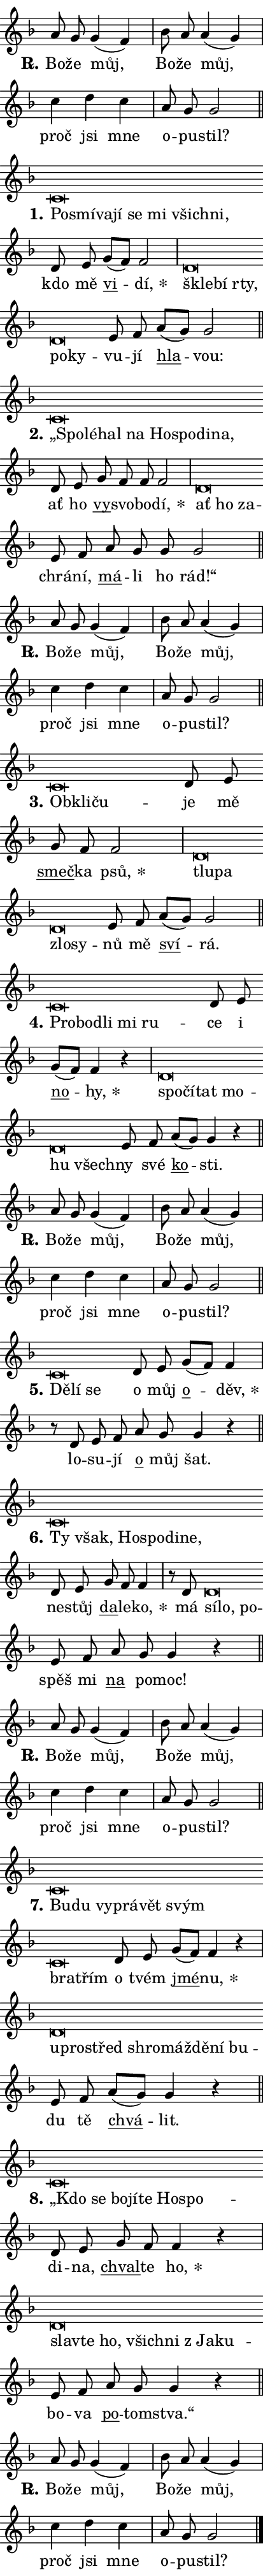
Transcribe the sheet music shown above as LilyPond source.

\version "2.22.1"
\header { tagline = "" }
\paper {
  indent = 0\cm
  top-margin = 0\cm
  right-margin = 0\cm
  bottom-margin = 0\cm
  left-margin = 0\cm
  paper-width = 7\cm
  page-breaking = #ly:one-page-breaking
  system-system-spacing.basic-distance = #11
  score-system-spacing.basic-distance = #11.3
  ragged-last = ##f
}


%% Author: Thomas Morley
%% https://lists.gnu.org/archive/html/lilypond-user/2020-05/msg00002.html
#(define (line-position grob)
"Returns position of @var[grob} in current system:
   @code{'start}, if at first time-step
   @code{'end}, if at last time-step
   @code{'middle} otherwise
"
  (let* ((col (ly:item-get-column grob))
         (ln (ly:grob-object col 'left-neighbor))
         (rn (ly:grob-object col 'right-neighbor))
         (col-to-check-left (if (ly:grob? ln) ln col))
         (col-to-check-right (if (ly:grob? rn) rn col))
         (break-dir-left
           (and
             (ly:grob-property col-to-check-left 'non-musical #f)
             (ly:item-break-dir col-to-check-left)))
         (break-dir-right
           (and
             (ly:grob-property col-to-check-right 'non-musical #f)
             (ly:item-break-dir col-to-check-right))))
        (cond ((eqv? 1 break-dir-left) 'start)
              ((eqv? -1 break-dir-right) 'end)
              (else 'middle))))

#(define (tranparent-at-line-position vctor)
  (lambda (grob)
  "Relying on @code{line-position} select the relevant enry from @var{vctor}.
Used to determine transparency,"
    (case (line-position grob)
      ((end) (not (vector-ref vctor 0)))
      ((middle) (not (vector-ref vctor 1)))
      ((start) (not (vector-ref vctor 2))))))

noteHeadBreakVisibility =
#(define-music-function (break-visibility)(vector?)
"Makes @code{NoteHead}s transparent relying on @var{break-visibility}"
#{
  \override NoteHead.transparent =
    #(tranparent-at-line-position break-visibility)
#})

#(define delete-ledgers-for-transparent-note-heads
  (lambda (grob)
    "Reads whether a @code{NoteHead} is transparent.
If so this @code{NoteHead} is removed from @code{'note-heads} from
@var{grob}, which is supposed to be @code{LedgerLineSpanner}.
As a result ledgers are not printed for this @code{NoteHead}"
    (let* ((nhds-array (ly:grob-object grob 'note-heads))
           (nhds-list
             (if (ly:grob-array? nhds-array)
                 (ly:grob-array->list nhds-array)
                 '()))
           ;; Relies on the transparent-property being done before
           ;; Staff.LedgerLineSpanner.after-line-breaking is executed.
           ;; This is fragile ...
           (to-keep
             (remove
               (lambda (nhd)
                 (ly:grob-property nhd 'transparent #f))
               nhds-list)))
      ;; TODO find a better method to iterate over grob-arrays, similiar
      ;; to filter/remove etc for lists
      ;; For now rebuilt from scratch
      (set! (ly:grob-object grob 'note-heads)  '())
      (for-each
        (lambda (nhd)
          (ly:pointer-group-interface::add-grob grob 'note-heads nhd))
        to-keep))))

hideNotes = {
  \noteHeadBreakVisibility #begin-of-line-visible
}
unHideNotes = {
  \noteHeadBreakVisibility #all-visible
}

% work-around for resetting accidentals
% https://lilypond.org/doc/v2.23/Documentation/notation/displaying-rhythms#unmetered-music
cadenzaMeasure = {
  \cadenzaOff
  \partial 1024 s1024
  \cadenzaOn
}

#(define-markup-command (accent layout props text) (markup?)
  "Underline accented syllable"
  (interpret-markup layout props
    #{\markup \override #'(offset . 4.3) \underline { #text }#}))

responsum = \markup \concat {
  "R" \hspace #-1.05 \path #0.1 #'((moveto 0 0.07) (lineto 0.9 0.8)) \hspace #0.05 "."
}

\layout {
    \context {
        \Staff
        \remove "Time_signature_engraver"
        \override LedgerLineSpanner.after-line-breaking = #delete-ledgers-for-transparent-note-heads
    }
    \context {
        \Voice {
            \override NoteHead.output-attributes = #'((class . "notehead"))
            \override Hairpin.height = #0.55
        }
    }
    \context {
        \Lyrics {
            \override StanzaNumber.output-attributes = #'((class . "stanzanumber"))
            \override LyricSpace.minimum-distance = #0.9
            \override LyricText.font-name = #"TeX Gyre Schola"
            \override LyricText.font-size = 1
            \override StanzaNumber.font-name = #"TeX Gyre Schola Bold"
            \override StanzaNumber.font-size = 1
        }
    }
}

% magnetic-lyrics.ily
%
%   written by
%     Jean Abou Samra <jean@abou-samra.fr>
%     Werner Lemberg <wl@gnu.org>
%
%   adapted by
%     Jiri Hon <jiri.hon@gmail.com>
%
% Version 2022-Apr-15

% https://www.mail-archive.com/lilypond-user@gnu.org/msg149350.html

#(define (Left_hyphen_pointer_engraver context)
   "Collect syllable-hyphen-syllable occurrences in lyrics and store
them in properties.  This engraver only looks to the left.  For
example, if the lyrics input is @code{foo -- bar}, it does the
following.

@itemize @bullet
@item
Set the @code{text} property of the @code{LyricHyphen} grob between
@q{foo} and @q{bar} to @code{foo}.

@item
Set the @code{left-hyphen} property of the @code{LyricText} grob with
text @q{foo} to the @code{LyricHyphen} grob between @q{foo} and
@q{bar}.
@end itemize

Use this auxiliary engraver in combination with the
@code{lyric-@/text::@/apply-@/magnetic-@/offset!} hook."
   (let ((hyphen #f)
         (text #f))
     (make-engraver
      (acknowledgers
       ((lyric-syllable-interface engraver grob source-engraver)
        (set! text grob)))
      (end-acknowledgers
       ((lyric-hyphen-interface engraver grob source-engraver)
        ;(when (not (grob::has-interface grob 'lyric-space-interface))
          (set! hyphen grob)));)
      ((stop-translation-timestep engraver)
       (when (and text hyphen)
         (ly:grob-set-object! text 'left-hyphen hyphen))
       (set! text #f)
       (set! hyphen #f)))))

#(define (lyric-text::apply-magnetic-offset! grob)
   "If the space between two syllables is less than the value in
property @code{LyricText@/.details@/.squash-threshold}, move the right
syllable to the left so that it gets concatenated with the left
syllable.

Use this function as a hook for
@code{LyricText@/.after-@/line-@/breaking} if the
@code{Left_@/hyphen_@/pointer_@/engraver} is active."
   (let ((hyphen (ly:grob-object grob 'left-hyphen #f)))
     (when hyphen
       (let ((left-text (ly:spanner-bound hyphen LEFT)))
         (when (grob::has-interface left-text 'lyric-syllable-interface)
           (let* ((common (ly:grob-common-refpoint grob left-text X))
                  (this-x-ext (ly:grob-extent grob common X))
                  (left-x-ext
                   (begin
                     ;; Trigger magnetism for left-text.
                     (ly:grob-property left-text 'after-line-breaking)
                     (ly:grob-extent left-text common X)))
                  ;; `delta` is the gap width between two syllables.
                  (delta (- (interval-start this-x-ext)
                            (interval-end left-x-ext)))
                  (details (ly:grob-property grob 'details))
                  (threshold (assoc-get 'squash-threshold details 0.2)))
             (when (< delta threshold)
               (let* (;; We have to manipulate the input text so that
                      ;; ligatures crossing syllable boundaries are not
                      ;; disabled.  For languages based on the Latin
                      ;; script this is essentially a beautification.
                      ;; However, for non-Western scripts it can be a
                      ;; necessity.
                      (lt (ly:grob-property left-text 'text))
                      (rt (ly:grob-property grob 'text))
                      (is-space (grob::has-interface hyphen 'lyric-space-interface))
                      (space (if is-space " " ""))
                      (space-markup (grob-interpret-markup grob " "))
                      (space-size (interval-length (ly:stencil-extent space-markup X)))
                      (extra-delta (if is-space space-size 0))
                      ;; Append new syllable.
                      (ltrt-space (if (and (string? lt) (string? rt))
                                (string-append lt space rt)
                                (make-concat-markup (list lt space rt))))
                      ;; Right-align `ltrt` to the right side.
                      (ltrt-space-markup (grob-interpret-markup
                               grob
                               (make-translate-markup
                                (cons (interval-length this-x-ext) 0)
                                (make-right-align-markup ltrt-space)))))
                 (begin
                   ;; Don't print `left-text`.
                   (ly:grob-set-property! left-text 'stencil #f)
                   ;; Set text and stencil (which holds all collected
                   ;; syllables so far) and shift it to the left.
                   (ly:grob-set-property! grob 'text ltrt-space)
                   (ly:grob-set-property! grob 'stencil ltrt-space-markup)
                   (ly:grob-translate-axis! grob (- (- delta extra-delta)) X))))))))))


#(define (lyric-hyphen::displace-bounds-first grob)
   ;; Make very sure this callback isn't triggered too early.
   (let ((left (ly:spanner-bound grob LEFT))
         (right (ly:spanner-bound grob RIGHT)))
     (ly:grob-property left 'after-line-breaking)
     (ly:grob-property right 'after-line-breaking)
     (ly:lyric-hyphen::print grob)))

squashThreshold = #0.4

\layout {
  \context {
    \Lyrics
    \consists #Left_hyphen_pointer_engraver
    \override LyricText.after-line-breaking =
      #lyric-text::apply-magnetic-offset!
    \override LyricHyphen.stencil = #lyric-hyphen::displace-bounds-first
    \override LyricText.details.squash-threshold = \squashThreshold
    \override LyricHyphen.minimum-distance = 0
    \override LyricHyphen.minimum-length = \squashThreshold
  }
}

squash = \override LyricText.details.squash-threshold = 9999
unSquash = \override LyricText.details.squash-threshold = \squashThreshold

left = \override LyricText.self-alignment-X = #LEFT
unLeft = \revert LyricText.self-alignment-X

starOffset = #(lambda (grob) 
                (let ((x_offset (ly:self-alignment-interface::aligned-on-x-parent grob)))
                  (if (= x_offset 0) 0 (+ x_offset 1.2))))

star = #(define-music-function (syllable)(string?)
"Append star separator at the end of a syllable"
#{
  \once \override LyricText.X-offset = #starOffset
  \lyricmode { \markup {
    #syllable
    \override #'((font-name . "TeX Gyre Schola Bold")) \hspace #0.2 \lower #0.65 \larger "*"
  } }
#})

starAccent = #(define-music-function (syllable)(string?)
"Append star separator at the end of a syllable and make accent"
#{
  \once \override LyricText.X-offset = #starOffset
  \lyricmode { \markup {
    \accent #syllable
    \override #'((font-name . "TeX Gyre Schola Bold")) \hspace #0.2 \lower #0.65 \larger "*"
  } }
#})

breath = #(define-music-function (syllable)(string?)
"Append breathing indicator at the end of a syllable"
#{
  \lyricmode { \markup { #syllable "+" } }
#})

optionalBreath = #(define-music-function (syllable)(string?)
"Append optional breathing indicator at the end of a syllable"
#{
  \lyricmode { \markup { #syllable "(+)" } }
#})


\score {
    <<
        \new Voice = "melody" { \cadenzaOn \key f \major \relative { a'8 g g4( f) \cadenzaMeasure \bar "|" bes8 a a4( g) \cadenzaMeasure \bar "|" c d c \cadenzaMeasure \bar "|" a8 g g2 \cadenzaMeasure \bar "||" \break } }
        \new Lyrics \lyricsto "melody" { \lyricmode { \set stanza = \responsum
Bo -- že můj, Bo -- že můj, proč jsi mne o -- pu -- stil? } }
    >>
    \layout {}
}

\score {
    <<
        \new Voice = "melody" { \cadenzaOn \key f \major \relative { c'\breve*1/16 \hideNotes \breve*1/16 \bar "" \breve*1/16 \bar "" \breve*1/16 \bar "" \breve*1/16 \bar "" \breve*1/16 \bar "" \breve*1/16 \breve*1/16 \bar "" \unHideNotes d8 e \bar "" g[( f)] f2 \cadenzaMeasure \bar "|" d\breve*1/16 \hideNotes \breve*1/16 \bar "" \breve*1/16 \bar "" \breve*1/16 \breve*1/16 \bar "" \unHideNotes e8 f \bar "" a[( g)] g2 \cadenzaMeasure \bar "||" \break } }
        \new Lyrics \lyricsto "melody" { \lyricmode { \set stanza = "1."
\left Po -- \squash smí -- va -- jí se mi všich -- ni, \unLeft \unSquash kdo mě \markup \accent vi -- \star dí, \left škle -- \squash bí rty, po -- ky -- \unLeft \unSquash vu -- jí \markup \accent hla -- vou: } }
    >>
    \layout {}
}

\score {
    <<
        \new Voice = "melody" { \cadenzaOn \key f \major \relative { c'\breve*1/16 \hideNotes \breve*1/16 \bar "" \breve*1/16 \bar "" \breve*1/16 \bar "" \breve*1/16 \bar "" \breve*1/16 \bar "" \breve*1/16 \breve*1/16 \bar "" \unHideNotes d8 e \bar "" g f f f2 \cadenzaMeasure \bar "|" d\breve*1/16 \hideNotes \breve*1/16 \breve*1/16 \bar "" \unHideNotes e8 f \bar "" a g g g2 \cadenzaMeasure \bar "||" \break } }
        \new Lyrics \lyricsto "melody" { \lyricmode { \set stanza = "2."
\left „Spo -- \squash lé -- hal na Ho -- spo -- di -- na, \unLeft \unSquash ať ho \markup \accent vy -- svo -- bo -- \star dí, \left ať \squash ho za -- \unLeft \unSquash chrá -- ní, \markup \accent má -- li ho rád!“ } }
    >>
    \layout {}
}

\score {
    <<
        \new Voice = "melody" { \cadenzaOn \key f \major \relative { a'8 g g4( f) \cadenzaMeasure \bar "|" bes8 a a4( g) \cadenzaMeasure \bar "|" c d c \cadenzaMeasure \bar "|" a8 g g2 \cadenzaMeasure \bar "||" \break } }
        \new Lyrics \lyricsto "melody" { \lyricmode { \set stanza = \responsum
Bo -- že můj, Bo -- že můj, proč jsi mne o -- pu -- stil? } }
    >>
    \layout {}
}

\score {
    <<
        \new Voice = "melody" { \cadenzaOn \key f \major \relative { c'\breve*1/16 \hideNotes \breve*1/16 \breve*1/16 \bar "" \unHideNotes d8 e \bar "" g f f2 \cadenzaMeasure \bar "|" d\breve*1/16 \hideNotes \breve*1/16 \bar "" \breve*1/16 \breve*1/16 \bar "" \unHideNotes e8 f \bar "" a[( g)] g2 \cadenzaMeasure \bar "||" \break } }
        \new Lyrics \lyricsto "melody" { \lyricmode { \set stanza = "3."
\left Ob -- \squash kli -- ču -- \unLeft \unSquash je mě \markup \accent smeč -- ka \star psů, \left tlu -- \squash pa zlo -- sy -- \unLeft \unSquash nů mě \markup \accent sví -- rá. } }
    >>
    \layout {}
}

\score {
    <<
        \new Voice = "melody" { \cadenzaOn \key f \major \relative { c'\breve*1/16 \hideNotes \breve*1/16 \bar "" \breve*1/16 \bar "" \breve*1/16 \breve*1/16 \bar "" \unHideNotes d8 e \bar "" g[( f)] f4 r \cadenzaMeasure \bar "|" d\breve*1/16 \hideNotes \breve*1/16 \bar "" \breve*1/16 \bar "" \breve*1/16 \bar "" \breve*1/16 \breve*1/16 \bar "" \unHideNotes e8 f \bar "" a[( g)] g4 r \cadenzaMeasure \bar "||" \break } }
        \new Lyrics \lyricsto "melody" { \lyricmode { \set stanza = "4."
\left Pro -- \squash bo -- dli mi ru -- \unLeft \unSquash ce i \markup \accent no -- \star hy, \left spo -- \squash čí -- tat mo -- hu všech -- \unLeft \unSquash ny své \markup \accent ko -- sti. } }
    >>
    \layout {}
}

\score {
    <<
        \new Voice = "melody" { \cadenzaOn \key f \major \relative { a'8 g g4( f) \cadenzaMeasure \bar "|" bes8 a a4( g) \cadenzaMeasure \bar "|" c d c \cadenzaMeasure \bar "|" a8 g g2 \cadenzaMeasure \bar "||" \break } }
        \new Lyrics \lyricsto "melody" { \lyricmode { \set stanza = \responsum
Bo -- že můj, Bo -- že můj, proč jsi mne o -- pu -- stil? } }
    >>
    \layout {}
}

\score {
    <<
        \new Voice = "melody" { \cadenzaOn \key f \major \relative { c'\breve*1/16 \hideNotes \breve*1/16 \breve*1/16 \bar "" \unHideNotes d8 e \bar "" g[( f)] f4 \cadenzaMeasure \bar "|" r8 d e f \bar "" a g g4 r \cadenzaMeasure \bar "||" \break } }
        \new Lyrics \lyricsto "melody" { \lyricmode { \set stanza = "5."
\left Dě -- \squash lí se \unLeft \unSquash o můj \markup \accent o -- \star děv, lo -- su -- jí \markup \accent o můj šat. } }
    >>
    \layout {}
}

\score {
    <<
        \new Voice = "melody" { \cadenzaOn \key f \major \relative { c'\breve*1/16 \hideNotes \breve*1/16 \bar "" \breve*1/16 \bar "" \breve*1/16 \bar "" \breve*1/16 \breve*1/16 \bar "" \unHideNotes d8 e \bar "" g f f4 \cadenzaMeasure \bar "|" r8 d d\breve*1/16 \hideNotes \breve*1/16 \breve*1/16 \bar "" \unHideNotes e8 f \bar "" a g g4 r \cadenzaMeasure \bar "||" \break } }
        \new Lyrics \lyricsto "melody" { \lyricmode { \set stanza = "6."
\left Ty \squash však, Ho -- spo -- di -- ne, \unLeft \unSquash ne -- stůj \markup \accent da -- le -- \star ko, má \left sí -- \squash lo, po -- \unLeft \unSquash spěš mi \markup \accent na po -- moc! } }
    >>
    \layout {}
}

\score {
    <<
        \new Voice = "melody" { \cadenzaOn \key f \major \relative { a'8 g g4( f) \cadenzaMeasure \bar "|" bes8 a a4( g) \cadenzaMeasure \bar "|" c d c \cadenzaMeasure \bar "|" a8 g g2 \cadenzaMeasure \bar "||" \break } }
        \new Lyrics \lyricsto "melody" { \lyricmode { \set stanza = \responsum
Bo -- že můj, Bo -- že můj, proč jsi mne o -- pu -- stil? } }
    >>
    \layout {}
}

\score {
    <<
        \new Voice = "melody" { \cadenzaOn \key f \major \relative { c'\breve*1/16 \hideNotes \breve*1/16 \bar "" \breve*1/16 \bar "" \breve*1/16 \bar "" \breve*1/16 \bar "" \breve*1/16 \bar "" \breve*1/16 \breve*1/16 \bar "" \unHideNotes d8 e \bar "" g[( f)] f4 r \cadenzaMeasure \bar "|" d\breve*1/16 \hideNotes \breve*1/16 \bar "" \breve*1/16 \bar "" \breve*1/16 \bar "" \breve*1/16 \bar "" \breve*1/16 \breve*1/16 \bar "" \unHideNotes e8 f \bar "" a[( g)] g4 r \cadenzaMeasure \bar "||" \break } }
        \new Lyrics \lyricsto "melody" { \lyricmode { \set stanza = "7."
\left Bu -- \squash du vy -- prá -- vět svým bra -- třím \unLeft \unSquash o tvém \markup \accent jmé -- \star nu, \left upro -- \squash střed shro -- máž -- dě -- ní bu -- \unLeft \unSquash du tě \markup \accent chvá -- lit. } }
    >>
    \layout {}
}

\score {
    <<
        \new Voice = "melody" { \cadenzaOn \key f \major \relative { c'\breve*1/16 \hideNotes \breve*1/16 \bar "" \breve*1/16 \bar "" \breve*1/16 \bar "" \breve*1/16 \bar "" \breve*1/16 \breve*1/16 \bar "" \unHideNotes d8 e \bar "" g f f4 r \cadenzaMeasure \bar "|" d\breve*1/16 \hideNotes \breve*1/16 \bar "" \breve*1/16 \bar "" \breve*1/16 \bar "" \breve*1/16 \bar "" \breve*1/16 \breve*1/16 \bar "" \unHideNotes e8 f \bar "" a g g4 r \cadenzaMeasure \bar "||" \break } }
        \new Lyrics \lyricsto "melody" { \lyricmode { \set stanza = "8."
\left „Kdo \squash se bo -- jí -- te Ho -- spo -- \unLeft \unSquash di -- na, \markup \accent chval -- te \star ho, \left sla -- \squash vte ho, všich -- ni "z Ja" -- ku -- \unLeft \unSquash bo -- va \markup \accent po -- tom -- stva.“ } }
    >>
    \layout {}
}

\score {
    <<
        \new Voice = "melody" { \cadenzaOn \key f \major \relative { a'8 g g4( f) \cadenzaMeasure \bar "|" bes8 a a4( g) \cadenzaMeasure \bar "|" c d c \cadenzaMeasure \bar "|" a8 g g2 \cadenzaMeasure \bar "||" \break } \bar "|." }
        \new Lyrics \lyricsto "melody" { \lyricmode { \set stanza = \responsum
Bo -- že můj, Bo -- že můj, proč jsi mne o -- pu -- stil? } }
    >>
    \layout {}
}
